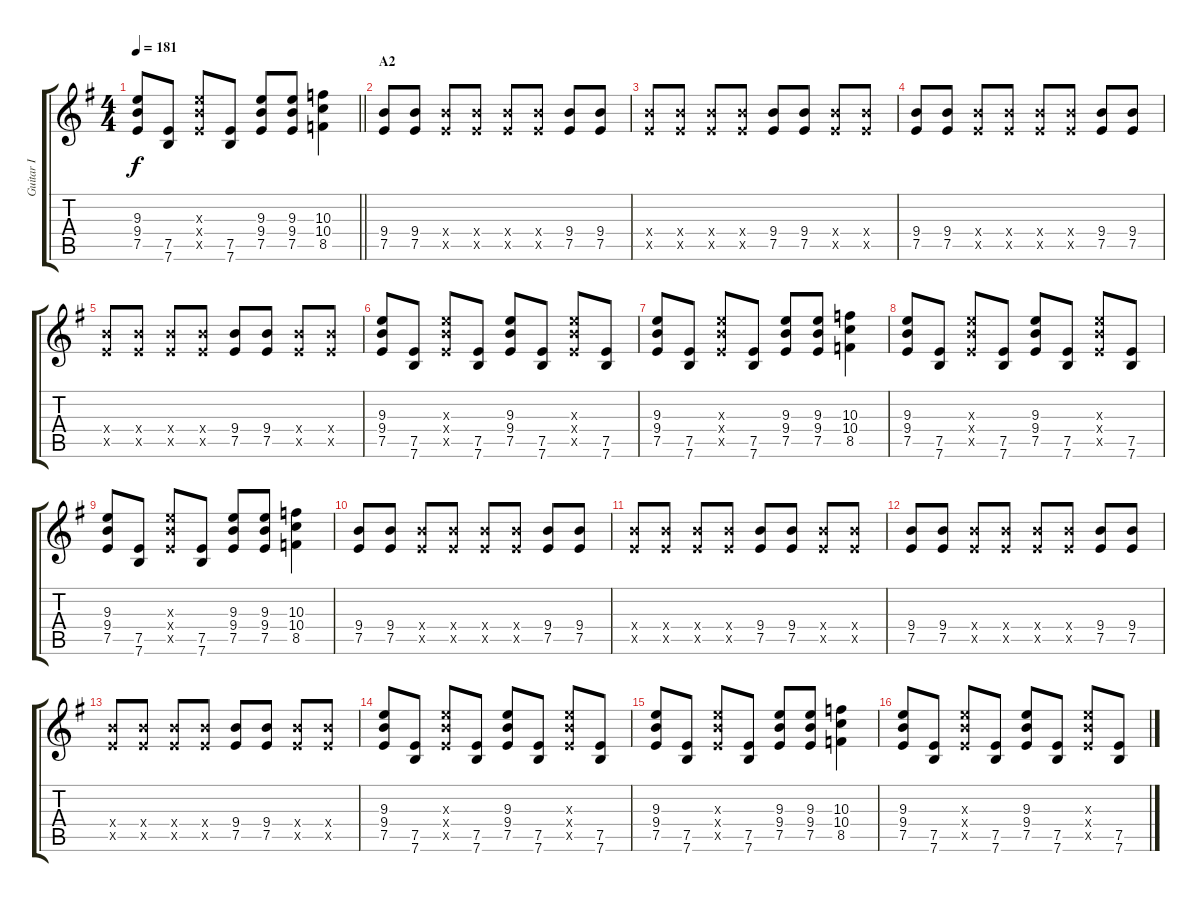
\track ("Guitar I" "Guitar I") {instrument distortionguitar}
\staff {score tabs}
\tuning (E4 B3 G3 D3 A2 E2) {hide}
\ts (4 4)
\tempo 181
\clef g2
\barLineRight lightlight
\ks g
(9.3 9.4 7.5).8{dy f} (7.5 7.6).8 (9.3{x} 9.4{x} 7.5{x}).8 (7.5 7.6).8 (9.3 9.4 7.5).8 (9.3 9.4 7.5).8 (10.3 10.4 8.5).4 |
\section ("" "A2")
(9.4 7.5).8 (9.4 7.5).8 (9.4{x} 7.5{x}).8 (9.4{x} 7.5{x}).8 (9.4{x} 7.5{x}).8 (9.4{x} 7.5{x}).8 (9.4 7.5).8 (9.4 7.5).8 |
(9.4{x} 7.5{x}).8 (9.4{x} 7.5{x}).8 (9.4{x} 7.5{x}).8 (9.4{x} 7.5{x}).8 (9.4 7.5).8 (9.4 7.5).8 (9.4{x} 7.5{x}).8 (9.4{x} 7.5{x}).8 |
(9.4 7.5).8 (9.4 7.5).8 (9.4{x} 7.5{x}).8 (9.4{x} 7.5{x}).8 (9.4{x} 7.5{x}).8 (9.4{x} 7.5{x}).8 (9.4 7.5).8 (9.4 7.5).8 |
(9.4{x} 7.5{x}).8 (9.4{x} 7.5{x}).8 (9.4{x} 7.5{x}).8 (9.4{x} 7.5{x}).8 (9.4 7.5).8 (9.4 7.5).8 (9.4{x} 7.5{x}).8 (9.4{x} 7.5{x}).8 |
(9.3 9.4 7.5).8 (7.5 7.6).8 (9.3{x} 9.4{x} 7.5{x}).8 (7.5 7.6).8 (9.3 9.4 7.5).8 (7.5 7.6).8 (9.3{x} 9.4{x} 7.5{x}).8 (7.5 7.6).8 |
(9.3 9.4 7.5).8 (7.5 7.6).8 (9.3{x} 9.4{x} 7.5{x}).8 (7.5 7.6).8 (9.3 9.4 7.5).8 (9.3 9.4 7.5).8 (10.3 10.4 8.5).4 |
(9.3 9.4 7.5).8 (7.5 7.6).8 (9.3{x} 9.4{x} 7.5{x}).8 (7.5 7.6).8 (9.3 9.4 7.5).8 (7.5 7.6).8 (9.3{x} 9.4{x} 7.5{x}).8 (7.5 7.6).8 |
(9.3 9.4 7.5).8 (7.5 7.6).8 (9.3{x} 9.4{x} 7.5{x}).8 (7.5 7.6).8 (9.3 9.4 7.5).8 (9.3 9.4 7.5).8 (10.3 10.4 8.5).4 |
(9.4 7.5).8 (9.4 7.5).8 (9.4{x} 7.5{x}).8 (9.4{x} 7.5{x}).8 (9.4{x} 7.5{x}).8 (9.4{x} 7.5{x}).8 (9.4 7.5).8 (9.4 7.5).8 |
(9.4{x} 7.5{x}).8 (9.4{x} 7.5{x}).8 (9.4{x} 7.5{x}).8 (9.4{x} 7.5{x}).8 (9.4 7.5).8 (9.4 7.5).8 (9.4{x} 7.5{x}).8 (9.4{x} 7.5{x}).8 |
(9.4 7.5).8 (9.4 7.5).8 (9.4{x} 7.5{x}).8 (9.4{x} 7.5{x}).8 (9.4{x} 7.5{x}).8 (9.4{x} 7.5{x}).8 (9.4 7.5).8 (9.4 7.5).8 |
(9.4{x} 7.5{x}).8 (9.4{x} 7.5{x}).8 (9.4{x} 7.5{x}).8 (9.4{x} 7.5{x}).8 (9.4 7.5).8 (9.4 7.5).8 (9.4{x} 7.5{x}).8 (9.4{x} 7.5{x}).8 |
(9.3 9.4 7.5).8 (7.5 7.6).8 (9.3{x} 9.4{x} 7.5{x}).8 (7.5 7.6).8 (9.3 9.4 7.5).8 (7.5 7.6).8 (9.3{x} 9.4{x} 7.5{x}).8 (7.5 7.6).8 |
(9.3 9.4 7.5).8 (7.5 7.6).8 (9.3{x} 9.4{x} 7.5{x}).8 (7.5 7.6).8 (9.3 9.4 7.5).8 (9.3 9.4 7.5).8 (10.3 10.4 8.5).4 |
(9.3 9.4 7.5).8 (7.5 7.6).8 (9.3{x} 9.4{x} 7.5{x}).8 (7.5 7.6).8 (9.3 9.4 7.5).8 (7.5 7.6).8 (9.3{x} 9.4{x} 7.5{x}).8 (7.5 7.6).8
